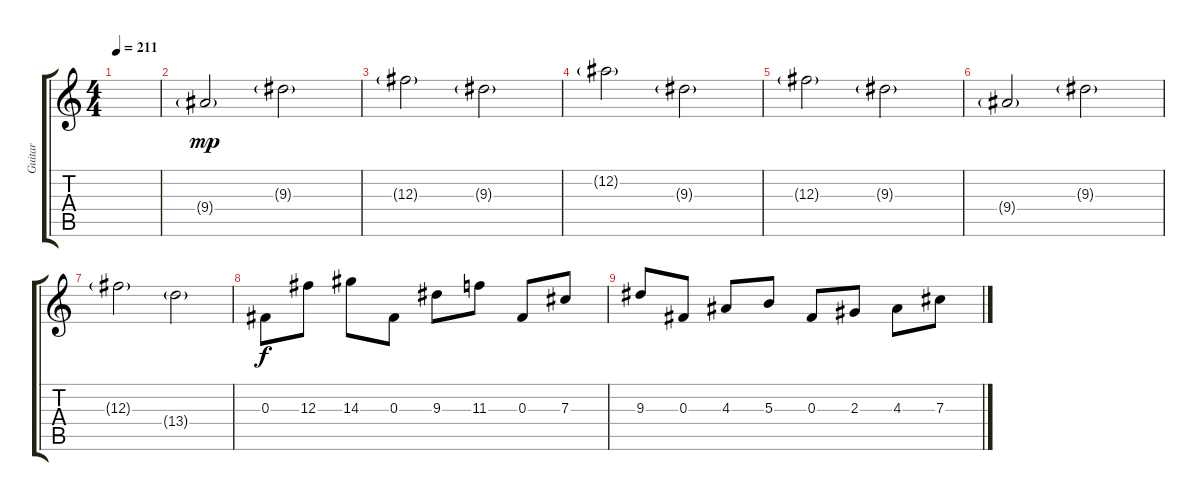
\track ("Guitar" "Guitar") {instrument distortionguitar}
\staff {score tabs}
\tuning (Eb4 Bb3 Gb3 Db3 Ab2 Eb2) {hide}
\ts (4 4)
\tempo 211
\clef g2
\ks c
|
9.4{g}.2{dy mp} 9.3{g}.2 |
12.3{g}.2 9.3{g}.2 |
12.2{g}.2 9.3{g}.2 |
12.3{g}.2 9.3{g}.2 |
9.4{g}.2 9.3{g}.2 |
12.3{g}.2 13.4{g}.2 |
0.3.8{dy f} 12.3.8 14.3.8 0.3.8 9.3.8 11.3.8 0.3.8 7.3.8 |
9.3.8 0.3.8 4.3.8 5.3.8 0.3.8 2.3.8 4.3.8 7.3.8
